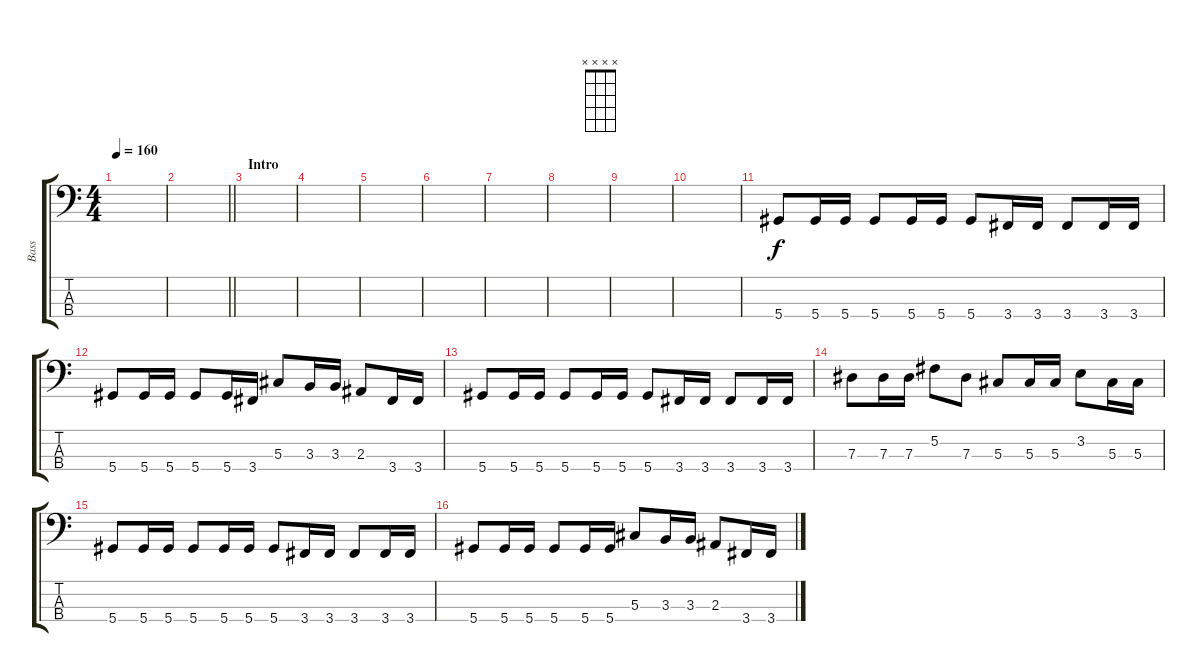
\track ("Bass" "Bass") {instrument electricbassfinger}
\staff {score tabs}
\tuning (Gb2 Db2 Ab1 Eb1) {hide}
\chord ("" x x x x)
\ts (4 4)
\tempo 160
\clef f4
\ks c
|
\barLineRight lightlight
|
\section ("" "Intro")
|
|
|
|
|
|
|
|
5.4.8 5.4.16 5.4.16 5.4.8 5.4.16 5.4.16 5.4.8 3.4.16 3.4.16 3.4.8 3.4.16 3.4.16 |
5.4.8 5.4.16 5.4.16 5.4.8 5.4.16 3.4.16 5.3.8 3.3.16 3.3.16 2.3.8 3.4.16 3.4.16 |
5.4.8 5.4.16 5.4.16 5.4.8 5.4.16 5.4.16 5.4.8 3.4.16 3.4.16 3.4.8 3.4.16 3.4.16 |
7.3.8 7.3.16 7.3.16 5.2.8 7.3.8 5.3.8 5.3.16 5.3.16 3.2.8 5.3.16 5.3.16 |
5.4.8 5.4.16 5.4.16 5.4.8 5.4.16 5.4.16 5.4.8 3.4.16 3.4.16 3.4.8 3.4.16 3.4.16 |
5.4.8 5.4.16 5.4.16 5.4.8 5.4.16 5.4.16 5.3.8 3.3.16 3.3.16 2.3.8 3.4.16 3.4.16
